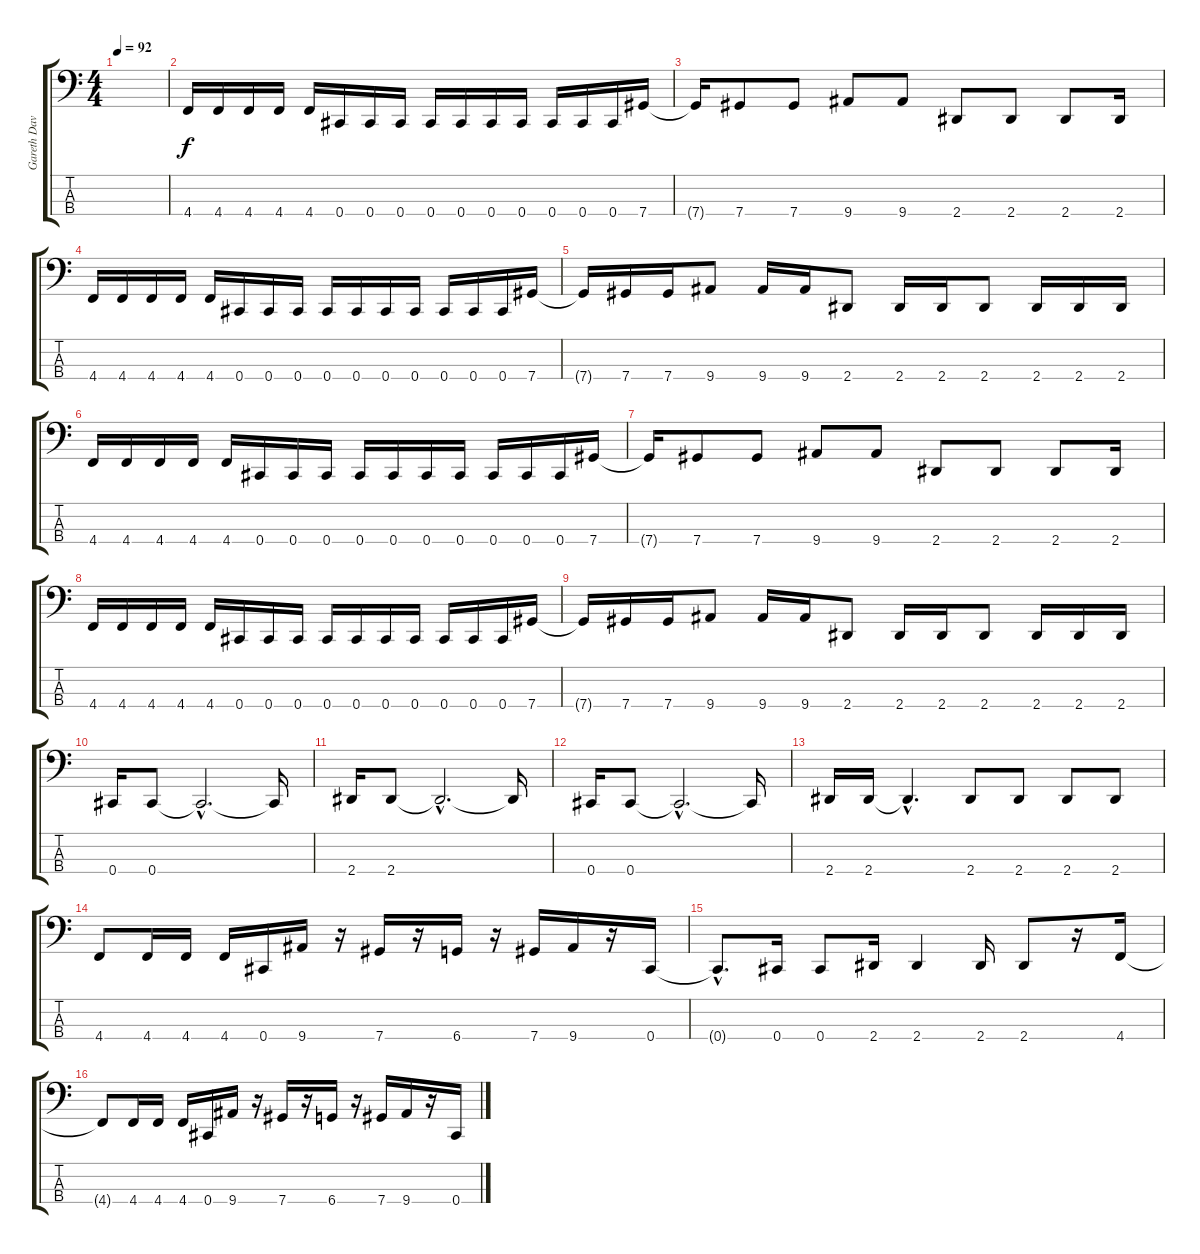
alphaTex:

\track ("Gareth Davies" "Gareth Dav") {instrument electricbasspick}
\staff {score tabs}
\tuning (Gb2 Db2 Ab1 Db1) {hide}
\ts (4 4)
\tempo 92
\clef f4
\ks c
|
4.4.16 4.4.16 4.4.16 4.4.16 4.4.16 0.4.16 0.4.16 0.4.16 0.4.16 0.4.16 0.4.16 0.4.16 0.4.16 0.4.16 0.4.16 7.4.16 |
7.4{t}.16 7.4.8 7.4.8 9.4.8 9.4.8 2.4.8 2.4.8 2.4.8 2.4.16 |
4.4.16 4.4.16 4.4.16 4.4.16 4.4.16 0.4.16 0.4.16 0.4.16 0.4.16 0.4.16 0.4.16 0.4.16 0.4.16 0.4.16 0.4.16 7.4.16 |
7.4{t}.16 7.4.16 7.4.16 9.4.8 9.4.16 9.4.16 2.4.8 2.4.16 2.4.16 2.4.8 2.4.16 2.4.16 2.4.16 |
4.4.16 4.4.16 4.4.16 4.4.16 4.4.16 0.4.16 0.4.16 0.4.16 0.4.16 0.4.16 0.4.16 0.4.16 0.4.16 0.4.16 0.4.16 7.4.16 |
7.4{t}.16 7.4.8 7.4.8 9.4.8 9.4.8 2.4.8 2.4.8 2.4.8 2.4.16 |
4.4.16 4.4.16 4.4.16 4.4.16 4.4.16 0.4.16 0.4.16 0.4.16 0.4.16 0.4.16 0.4.16 0.4.16 0.4.16 0.4.16 0.4.16 7.4.16 |
7.4{t}.16 7.4.16 7.4.16 9.4.8 9.4.16 9.4.16 2.4.8 2.4.16 2.4.16 2.4.8 2.4.16 2.4.16 2.4.16 |
0.4.16 0.4.8 0.4{hac t}.2{d} 0.4{t}.16 |
2.4.16 2.4.8 2.4{hac t}.2{d} 2.4{t}.16 |
0.4.16 0.4.8 0.4{hac t}.2{d} 0.4{t}.16 |
2.4.16 2.4.16 2.4{hac t}.4{d} 2.4.8 2.4.8 2.4.8 2.4.8 |
4.4.8 4.4.16 4.4.16 4.4.16 0.4.16 9.4.16 r.16 7.4.16 r.16 6.4.16 r.16 7.4.16 9.4.16 r.16 0.4.16 |
0.4{hac t}.8{d} 0.4.16 0.4.8 2.4.16 2.4.4 2.4.16 2.4.8 r.16 4.4.16 |
4.4{t}.8 4.4.16 4.4.16 4.4.16 0.4.16 9.4.16 r.16 7.4.16 r.16 6.4.16 r.16 7.4.16 9.4.16 r.16 0.4.16
